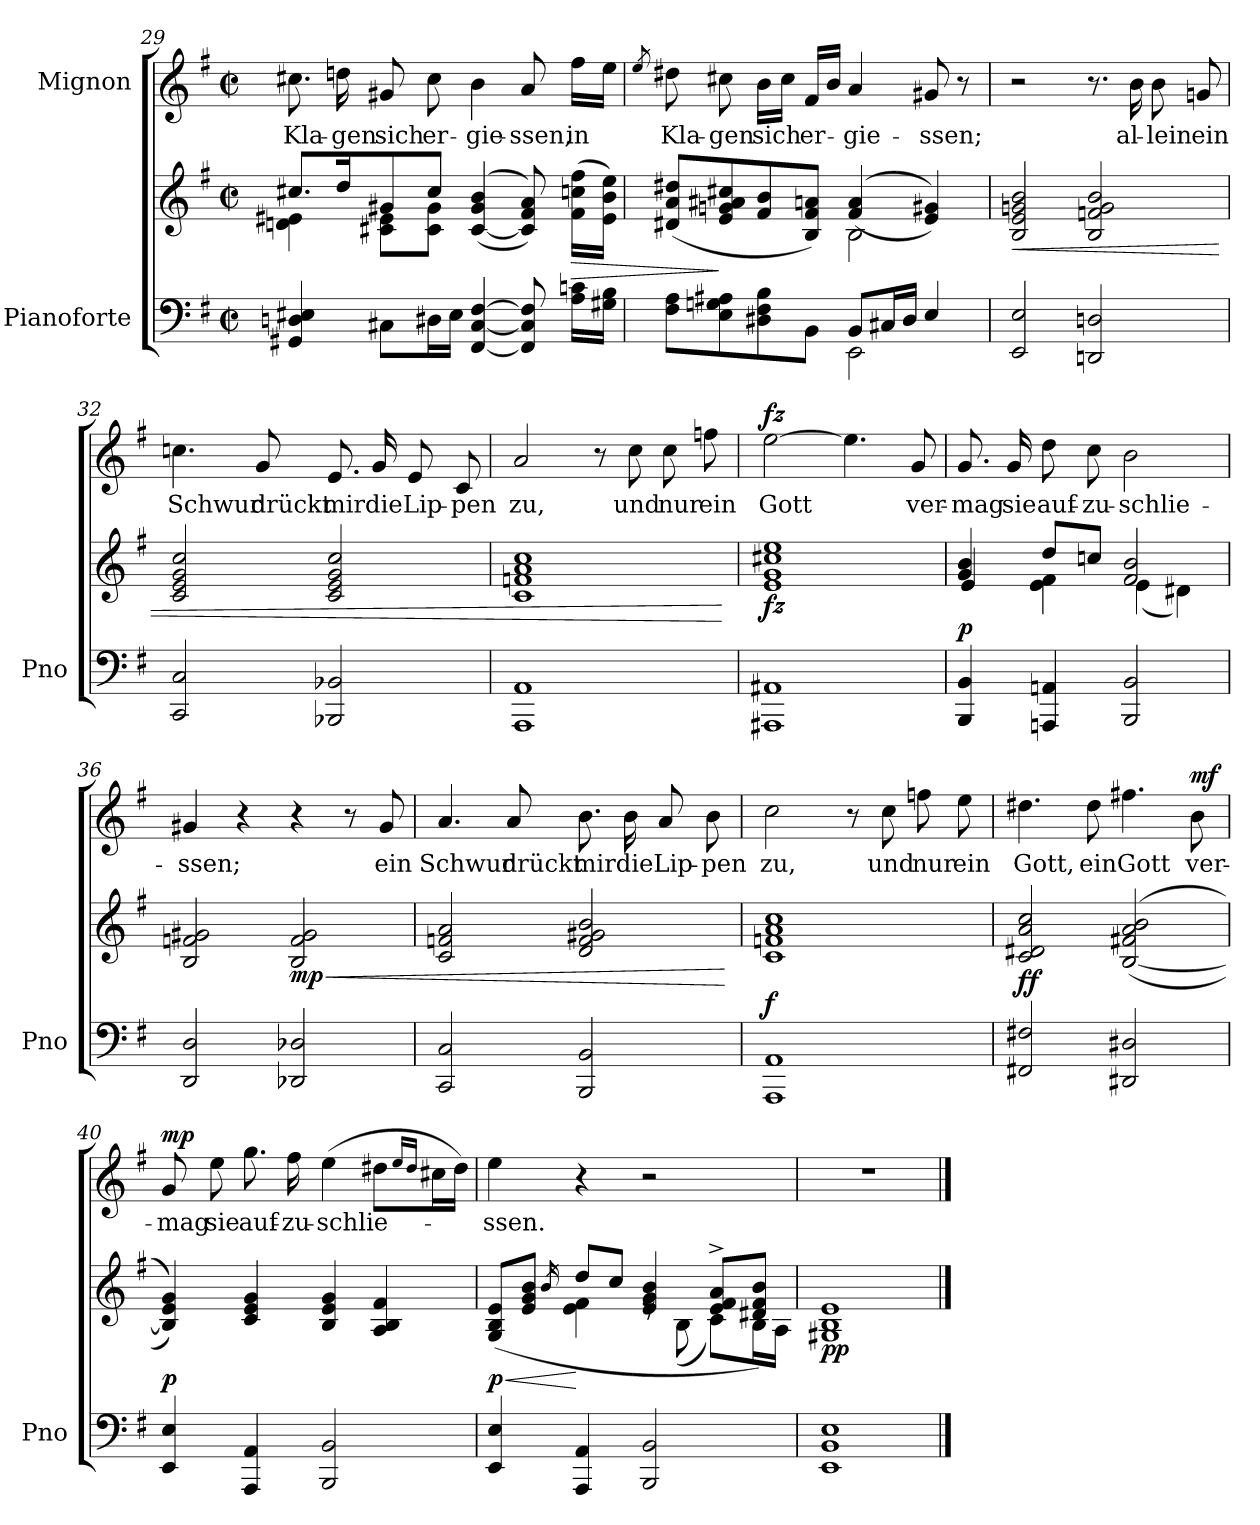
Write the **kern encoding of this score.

**kern	**kern	**dynam	**kern	**text	**dynam
*part2	*part2	*part2	*part1	*part1	*part1
*staff3	*staff2	*staff2/3	*staff1	*staff1	*staff1
*I"Pianoforte	*	*	*I"Mignon	*	*
*I'Pno	*	*	*	*	*
*clefF4	*clefG2	*	*clefG2	*	*
*k[f#]	*k[f#]	*	*k[f#]	*	*
*G:	*G:	*	*G:	*	*
*M2/2	*M2/2	*	*M2/2	*	*
*met(c|)	*met(c|)	*	*met(c|)	*	*
=29	=29	=29	=29	=29	=29
*	*^	*	*	*	*
!	!	!	!	!	!LO:LY:b	!
4GG#X/ 4Dn/ 4E#X/	8.cc#X/L	4dn\ 4e#X\	.	8.cc#X\	Kla-	.
!	!	!	!	!	!LO:LY:b	!
.	16dd/K	.	.	16ddn\	-gen	.
!	!	!	!	!	!LO:LY:b	!
8C#X\L	8g#X/	8c#X\ 8e#\L	.	8g#X/	sich	.
!	!	!	!	!	!LO:LY:b	!
16D#X\L	8cc#/J	8c#\ 8g#\J	.	8cc#\	er-	.
16E#\JJ	.	.	.	.	.	.
!	!	!	!	!	!LO:LY:b	!
[4FF#/ [4C#/ [4F#/	(([4c#/ 4g#/ 4b/	4rcyy	.	4b\	-gie-	.
!	!	!	!	!	!LO:LY:b	!
8FF#/] 8C#/] 8F#/]	8c#/] 8f#/ 8a/))	4ryy	.	8a/	-ssen,	.
!	!	!	!LO:HP:b	!	!LO:LY:b	!
16A\ 16cn\LL	(>16f#\ 16ccn\ 16ff#\LL	.	>	16ff#\LL	in	.
16G#X\ 16B\JJ	16e#\ 16b\ 16ee\JJ)	.	.	16ee\JJ	.	.
=30	=30	=30	=30	=30	=30	=30
.	.	.	.	8qee/	.	.
*^	*	*	*	*	*	*
!	!	!	!	!	!	!LO:LY:b	!
8F#\ 8A\L	2ryy	(8d#X/ 8a/ 8dd#X/L	2ryy	.	8dd#X\	Kla-	.
!	!	!	!	!	!	!LO:LY:b	!
8E\ 8Gn\ 8A#X\	.	8e/ 8gn/ 8a#X/ 8cc#X/	.	]	8cc#X\	-gen	.
!	!	!	!	!	!	!LO:LY:b	!
8D#X\ 8F#\ 8B\	.	8f#/ 8b/	.	.	16b\LL	sich	.
.	.	.	.	.	16cc#\JJ	.	.
!	!	!	!	!	!	!LO:LY:b	!
8BB\J	.	8B/ 8f#/ 8an/J)	.	.	16f#/LL	er-	.
.	.	.	.	.	16b/JJ	.	.
!	!	!	!	!	!	!LO:LY:b	!
8BB/L	2EE\	(>(>4f#/ 4a/	2B\	.	4a/	-gie-	.
16C#X/L	.	.	.	.	.	.	.
16D#/JJ	.	.	.	.	.	.	.
!	!	!	!	!	!	!LO:LY:b	!
4E/	.	4e/ 4g#X/))	.	.	8g#X/	-ssen;	.
.	.	.	.	.	8r	.	.
*v	*v	*	*	*	*	*	*
*	*v	*v	*	*	*	*
!!LO:LB:g=z
=31	=31	=31	=31	=31	=31
!	!	!LO:HP:b	!	!	!
2EE/ 2E/	2B/ 2e/ 2gn/ 2b/	<	2r	.	.
2DDn/ 2Dn/	2B/ 2fn/ 2g/ 2b/	.	8.r	.	.
!	!	!	!	!LO:LY:b	!
.	.	.	16b\	al-	.
!	!	!	!	!LO:LY:b	!
.	.	.	8b\	-lein	.
!	!	!	!	!LO:LY:b	!
.	.	.	8gn/	ein	.
=32	=32	=32	=32	=32	=32
!	!	!	!	!LO:LY:b	!
2CC/ 2C/	2c/ 2e/ 2g/ 2cc/	.	4.ccn\	Schwur	.
!	!	!	!	!LO:LY:b	!
.	.	.	8g/	drückt	.
!	!	!	!	!LO:LY:b	!
2BBB-X/ 2BB-X/	2c/ 2e/ 2g/ 2cc/	.	8.e/	mir	.
!	!	!	!	!LO:LY:b	!
.	.	.	16g/	die	.
!	!	!	!	!LO:LY:b	!
.	.	.	8e/	Lip-	.
!	!	!	!	!LO:LY:b	!
.	.	.	8c/	-pen	.
=33	=33	=33	=33	=33	=33
!	!	!	!	!LO:LY:b	!
1AAA 1AA	1c 1fn 1a 1cc	.	2a/	zu,	.
.	.	.	8r	.	.
!	!	!	!	!LO:LY:b	!
.	.	.	8cc\	und	.
!	!	!	!	!LO:LY:b	!
.	.	.	8cc\	nur	.
!	!	!	!	!LO:LY:b	!
.	.	.	8ffn\	ein	.
.	.	[	.	.	.
=34	=34	=34	=34	=34	=34
!	!	!LO:DY:b	!	!LO:LY:b	!LO:DY:a
1AAA#X 1AA#X	1e 1g 1cc#X 1ee	fz	[2ee\	Gott	fz
.	.	.	4.ee\]	.	.
!	!	!	!	!LO:LY:b	!
.	.	.	8g/	ver-	.
!!LO:LB:g=z
=35	=35	=35	=35	=35	=35
*	*^	*	*	*	*
!	!	!	!LO:DY:a=2	!	!LO:LY:b	!
4BBB/ 4BB/	4g/ 4b/	4e/	p	8.g/	-mag	.
!	!	!	!	!	!LO:LY:b	!
.	.	.	.	16g/	sie	.
!	!	!	!	!	!LO:LY:b	!
4AAAn/ 4AAn/	8dd/L	4e\ 4f#\	.	8dd\	auf-	.
!	!	!	!	!	!LO:LY:b	!
.	8ccn/J	.	.	8cc\	-zu-	.
!	!	!	!	!	!LO:LY:b	!
2BBB/ 2BB/	2f#/ 2b/	(4e\	.	2b\	-schlie-	.
.	.	4d#X\)	.	.	.	.
=36	=36	=36	=36	=36	=36	=36
!	!	!	!	!	!LO:LY:b	!
*	*v	*v	*	*	*	*
2DD/ 2D/	2B/ 2fn/ 2g#X/	.	4g#X/	-ssen;	.
.	.	.	4r	.	.
!	!	!LO:HP:b	!	!	!
!	!	!LO:DY:n=1:b	!	!	!
2DD-X/ 2D-X/	2B/ 2f/ 2g#/	< mp	4r	.	.
.	.	.	8r	.	.
!	!	!	!	!LO:LY:b	!
.	.	.	8g#/	ein	.
=37	=37	=37	=37	=37	=37
!	!	!	!	!LO:LY:b	!
2CC/ 2C/	2c/ 2fn/ 2a/	.	4.a/	Schwur	.
!	!	!	!	!LO:LY:b	!
.	.	.	8a/	drückt	.
!	!	!	!	!LO:LY:b	!
2BBB/ 2BB/	2d/ 2f/ 2g#X/ 2b/	.	8.b\	mir	.
!	!	!	!	!LO:LY:b	!
.	.	.	16b\	die	.
!	!	!	!	!LO:LY:b	!
.	.	.	8a/	Lip-	.
!	!	!	!	!LO:LY:b	!
.	.	.	8b\	-pen	.
.	.	[	.	.	.
=38	=38	=38	=38	=38	=38
!	!	!LO:DY:a=2	!	!LO:LY:b	!
1AAA 1AA	1c 1fn 1a 1cc	f	2cc\	zu,	.
.	.	.	8r	.	.
!	!	!	!	!LO:LY:b	!
.	.	.	8cc\	und	.
!	!	!	!	!LO:LY:b	!
.	.	.	8ffn\	nur	.
!	!	!	!	!LO:LY:b	!
.	.	.	8ee\	ein	.
!!LO:LB:g=z
=39	=39	=39	=39	=39	=39
!	!	!LO:DY:a=2	!	!LO:LY:b	!
2FF#X/ 2F#X/	2c/ 2d#X/ 2a/ 2cc/	ff	4.dd#X\	Gott,	.
!	!	!	!	!LO:LY:b	!
.	.	.	8dd#\	ein	.
!	!	!LO:DY:a=2	!	!LO:LY:b	!
2DD#X/ 2D#X/	(([2B/ 2f#X/ 2a/ 2b/	other-dynamics	4.ff#X\	Gott	.
!	!	!	!	!LO:LY:b	!LO:DY:a
.	.	.	8b\	ver-	mf
=40	=40	=40	=40	=40	=40
!	!	!LO:DY:a=2	!	!LO:LY:b	!LO:DY:a
4EE/ 4E/	4B/] 4e/ 4g/))	p	8g/	-mag	mp
!	!	!	!	!LO:LY:b	!
.	.	.	8ee\	sie	.
!	!	!	!	!LO:LY:b	!
4AAA/ 4AA/	4c/ 4e/ 4g/	.	8.gg\	auf-	.
!	!	!	!	!LO:LY:b	!
.	.	.	16ff#\	-zu-	.
!	!	!	!	!LO:LY:b	!
2BBB/ 2BB/	4B/ 4e/ 4g/	.	(4ee\	-schlie-	.
.	4A/ 4B/ 4f#/	.	8dd#X\L	.	.
.	.	.	16qee/LL	.	.
.	.	.	16qdd#/JJ	.	.
.	.	.	16cc#X\L	.	.
.	.	.	16dd#\JJ)	.	.
=41	=41	=41	=41	=41	=41
!	!	!LO:HP:b	!	!LO:LY:b	!
*	*^	*	*	*	*
!	!	!	!LO:DY:n=1:b	!	!	!
4EE/ 4E/	(8G/ 8B/ 8e/L	4ryy	< p	4ee\	-ssen.	.
.	8e/ 8g/ 8b/J	.	.	.	.	.
.	16qb/	.	.	.	.	.
4AAA/ 4AA/	8dd/L	4e\ 4f#\	[	4r	.	.
.	8cc/J	.	.	.	.	.
2BBB/ 2BB/	4e/ 4g/ 4b/	8re	.	2r	.	.
.	.	(8B\	.	.	.	.
.	8e/^ 8f#/^ 8a/^L	8c\L)	.	.	.	.
.	8d#X/ 8f#/ 8b/J)	16B\L	.	.	.	.
.	.	16A\JJ	.	.	.	.
=42	=42	=42	=42	=42	=42	=42
!	!	!	!LO:DY:b	!	!	!
*	*v	*v	*	*	*	*
1EE 1BB 1E	1G#X 1B 1e	pp	1r	.	.
==	==	==	==	==	==
*-	*-	*-	*-	*-	*-
